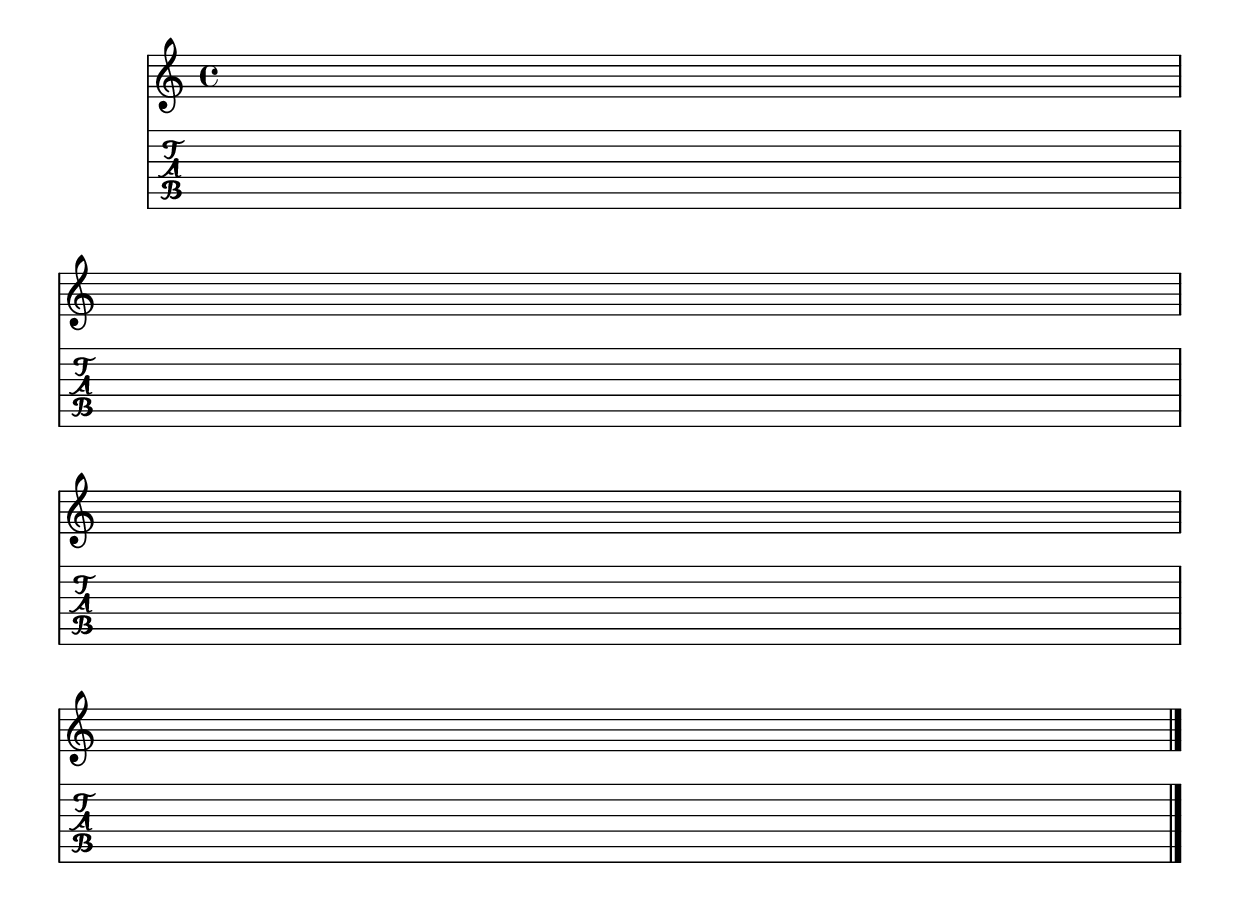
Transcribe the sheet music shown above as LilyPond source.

\version "1.9.8"
\header {
    
texidoc = "@cindex Blank Paper Tab
Blank music paper, another example: empty staffs and a
tablature staff. " }

emptymusic = \notes { \repeat unfold 4  { s1\break }  \bar "|." }

\score  {
\notes  <<
	\context Staff \emptymusic
	\context TabStaff \emptymusic
	>>


  \paper {
    \translator {
      \ScoreContext
      \remove Bar_number_engraver
    }
  }
}

